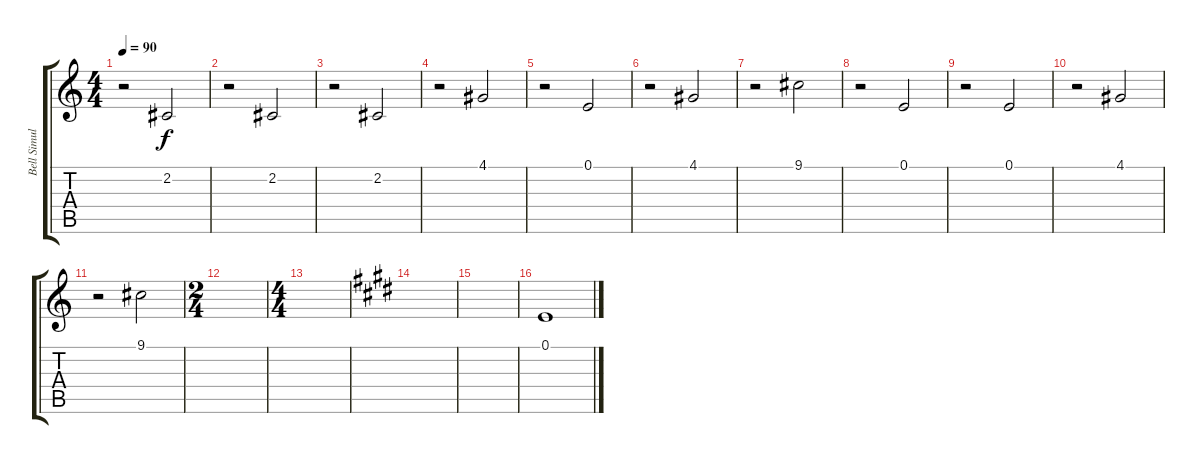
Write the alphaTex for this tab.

\track ("Bell Simulation" "Bell Simul") {instrument fx3crystal}
\staff {score tabs}
\tuning (E4 B3 G3 D3 A2 E2) {hide}
\ts (4 4)
\tempo 90
\clef g2
\ks c
r.2{dy f instrument fx3crystal} 2.2.2 |
r.2 2.2.2 |
r.2 2.2.2 |
r.2 4.1.2{volume 15} |
r.2 0.1.2 |
r.2 4.1.2 |
r.2 9.1.2 |
r.2 0.1.2 |
r.2 0.1.2 |
r.2 4.1.2 |
r.2 9.1.2 |
\ts (2 4)
|
\ts (4 4)
|
\ks c#minor
|
|
0.1.1
